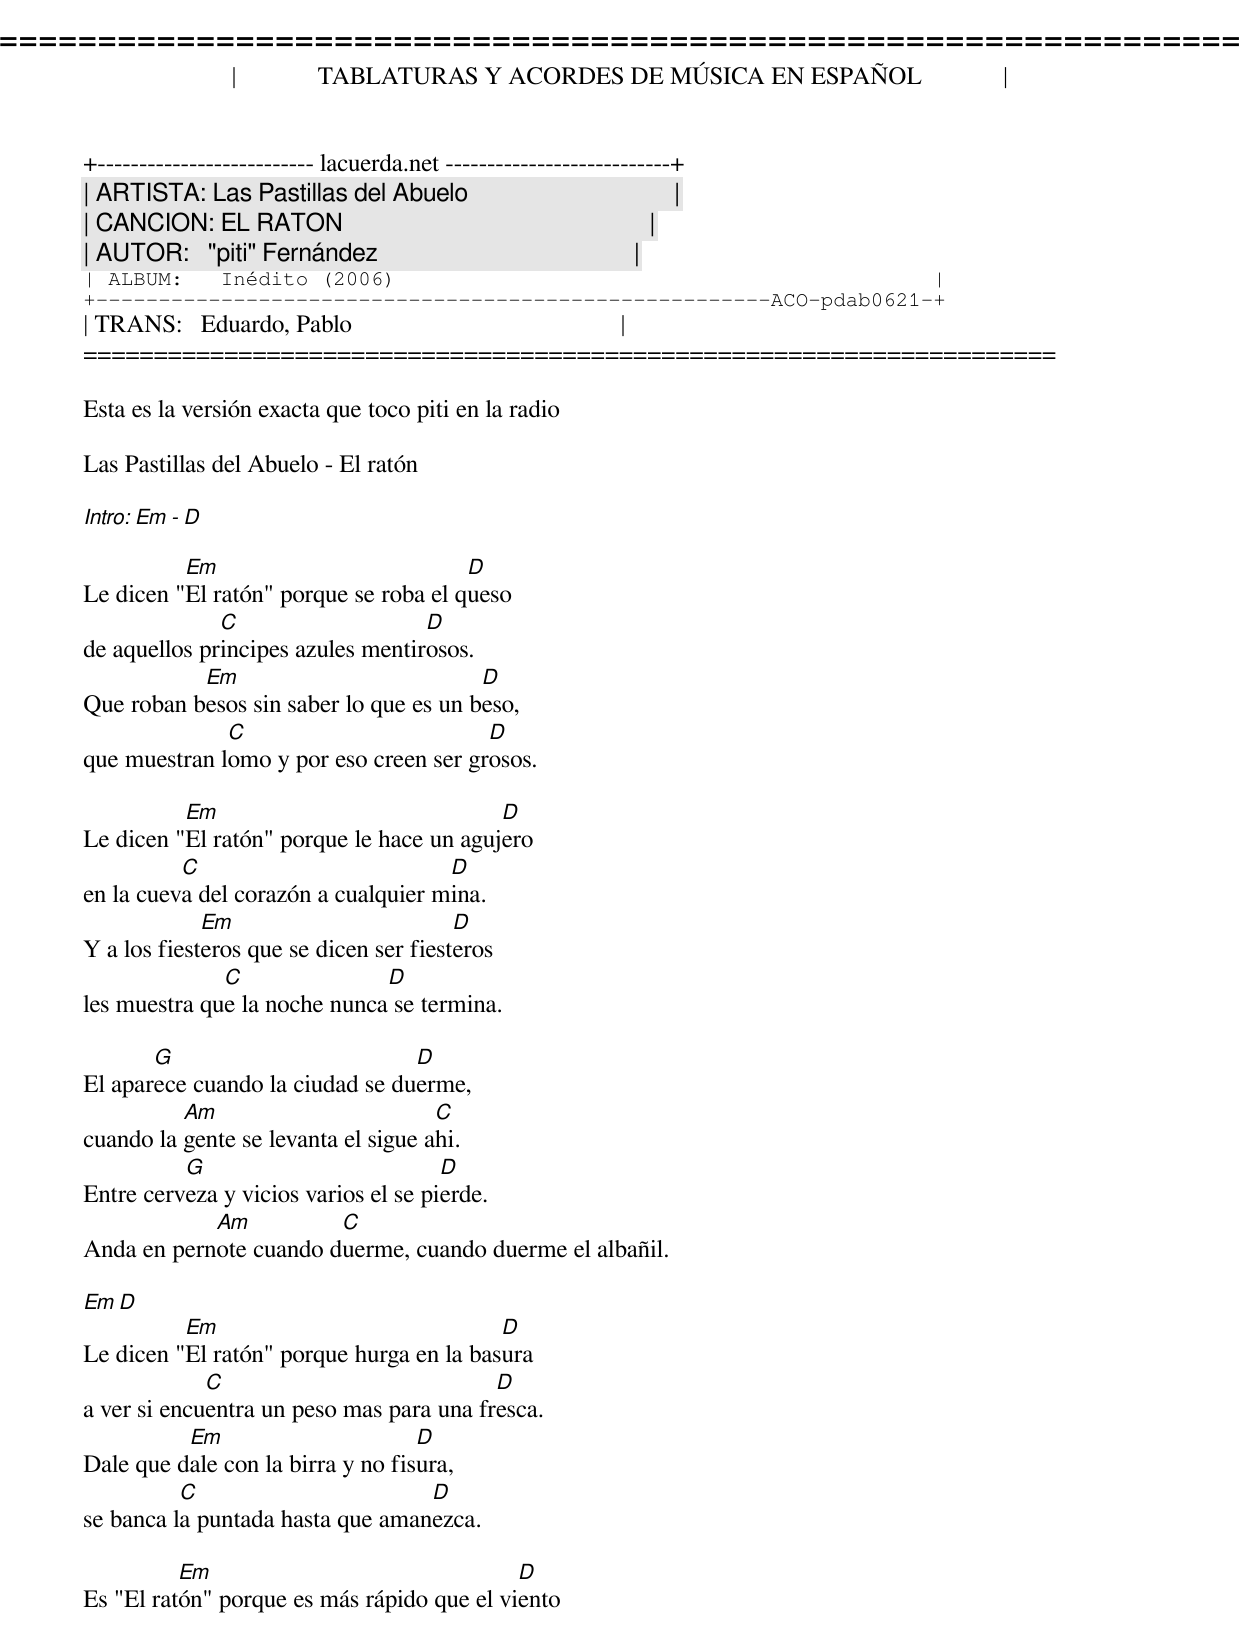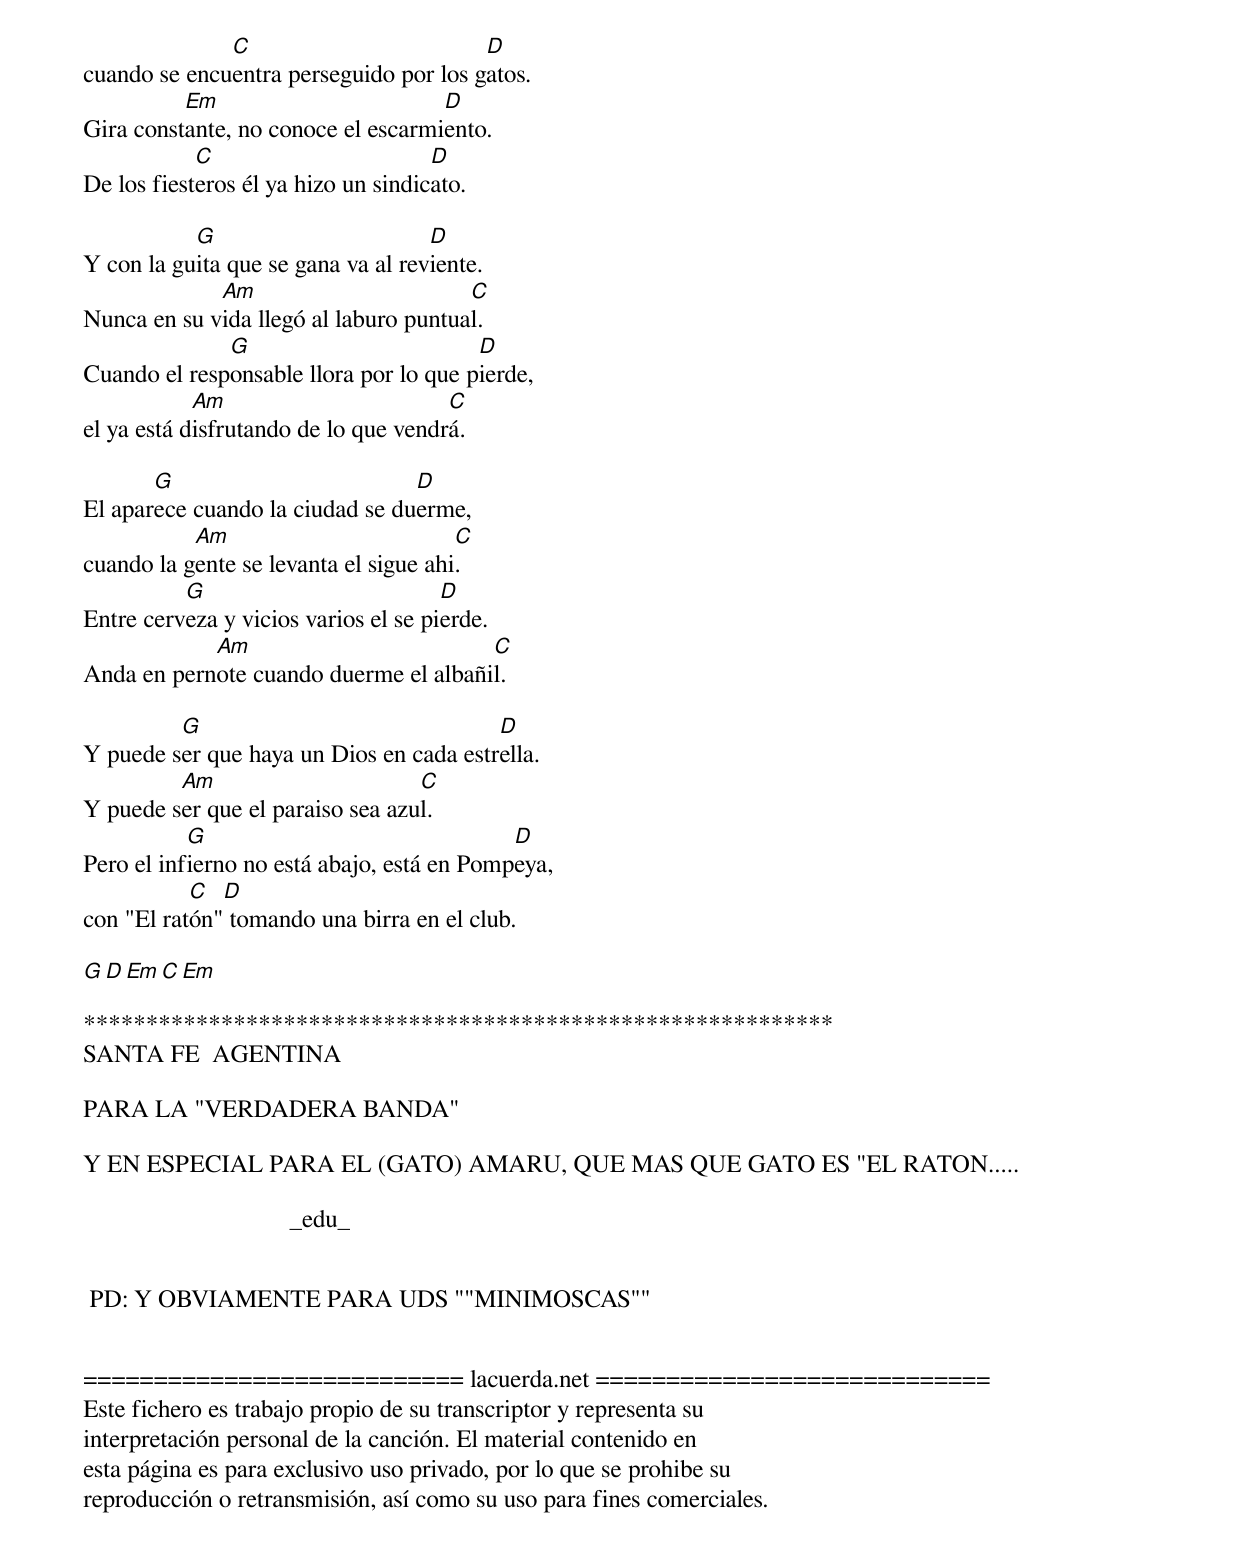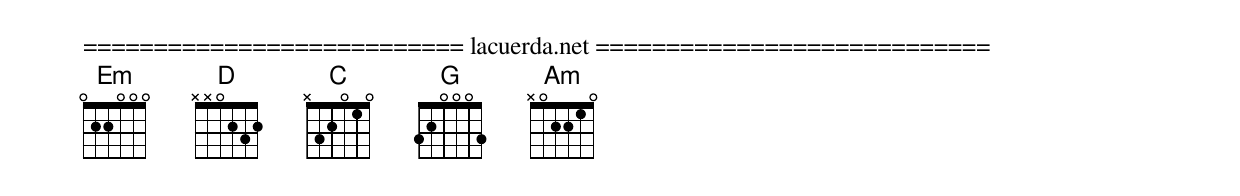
=====================================================================
|             TABLATURAS Y ACORDES DE MÚSICA EN ESPAÑOL             |
+-------------------------- lacuerda.net ---------------------------+
| ARTISTA: Las Pastillas del Abuelo                                 |
| CANCION: EL RATON                                                 |
| AUTOR:   "piti" Fernández                                         |
| ALBUM:   Inédito (2006)                                           |
+------------------------------------------------------ACO-pdab0621-+
| TRANS:   Eduardo, Pablo                                           |
=====================================================================

Esta es la versión exacta que toco piti en la radio

Las Pastillas del Abuelo - El ratón

Intro: Em - D

          Em                           D
Le dicen "El ratón" porque se roba el queso
              C                    D
de aquellos principes azules mentirosos.
           Em                           D
Que roban besos sin saber lo que es un beso,
              C                         D
que muestran lomo y por eso creen ser grosos.

          Em                              D
Le dicen "El ratón" porque le hace un agujero
          C                          D
en la cueva del corazón a cualquier mina.
             Em                         D
Y a los fiesteros que se dicen ser fiesteros
              C               D
les muestra que la noche nunca se termina.

       G                         D
El aparece cuando la ciudad se duerme,
          Am                         C
cuando la gente se levanta el sigue ahi.
          G                           D
Entre cerveza y vicios varios el se pierde.
            Am          C
Anda en pernote cuando duerme, cuando duerme el albañil.

Em D
          Em                              D
Le dicen "El ratón" porque hurga en la basura
             C                            D
a ver si encuentra un peso mas para una fresca.
          Em                       D
Dale que dale con la birra y no fisura,
          C                       D
se banca la puntada hasta que amanezca.

          Em                                D
Es "El ratón" porque es más rápido que el viento
              C                         D
cuando se encuentra perseguido por los gatos.
          Em                        D
Gira constante, no conoce el escarmiento.
            C                        D
De los fiesteros él ya hizo un sindicato.

           G                        D
Y con la guita que se gana va al reviente.
             Am                        C
Nunca en su vida llegó al laburo puntual.
              G                         D
Cuando el responsable llora por lo que pierde,
            Am                        C
el ya está disfrutando de lo que vendrá.

       G                         D
El aparece cuando la ciudad se duerme,
           Am                          C
cuando la gente se levanta el sigue ahi.
          G                           D
Entre cerveza y vicios varios el se pierde.
            Am                         C
Anda en pernote cuando duerme el albañil.

         G                               D
Y puede ser que haya un Dios en cada estrella.
         Am                       C
Y puede ser que el paraiso sea azul.
           G                                D
Pero el infierno no está abajo, está en Pompeya,
           C  D
con "El ratón" tomando una birra en el club.

G D Em C  Em

************************************************************
SANTA FE  AGENTINA

PARA LA "VERDADERA BANDA"

Y EN ESPECIAL PARA EL (GATO) AMARU, QUE MAS QUE GATO ES "EL RATON.....

                                 _edu_


 PD: Y OBVIAMENTE PARA UDS ""MINIMOSCAS""


=========================== lacuerda.net ============================
Este fichero es trabajo propio de su transcriptor y representa su
interpretación personal de la canción. El material contenido en
esta página es para exclusivo uso privado, por lo que se prohibe su
reproducción o retransmisión, así como su uso para fines comerciales.
=========================== lacuerda.net ============================
